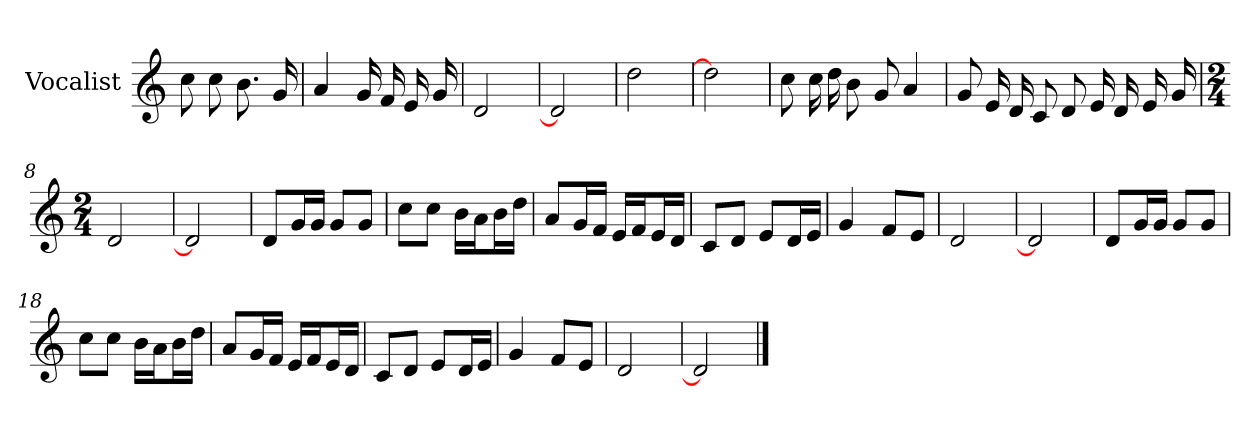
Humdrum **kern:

**kern
*part1
*staff1
*I"Vocalist
*k[]
*C:
=
8cc
8cc
8.b
16g
=1
4a
16g
16f
16e
16g
=2
2d
=3
2d]
=4
2dd
=5
2dd]
=6
8cc
16cc
16dd
8b
8g
4a
=7
8g
16e
16d
8c
8d
16e
16d
16e
16g
=8
*M2/4
2d
=9
2d]
=10
8dL
16gL
16gJJ
8gL
8gJ
=11
8ccL
8ccJ
16bLL
16aJ
16bL
16ddJJ
=12
8aL
16gL
16fJJ
16eLL
16fJ
16eL
16dJJ
=13
8cL
8dJ
8eL
16dL
16eJJ
=14
4g
8fL
8eJ
=15
2d
=16
2d]
=17
8dL
16gL
16gJJ
8gL
8gJ
=18
8ccL
8ccJ
16bLL
16aJ
16bL
16ddJJ
=19
8aL
16gL
16fJJ
16eLL
16fJ
16eL
16dJJ
=20
8cL
8dJ
8eL
16dL
16eJJ
=21
4g
8fL
8eJ
=22
2d
=23
2d]
==
*-
